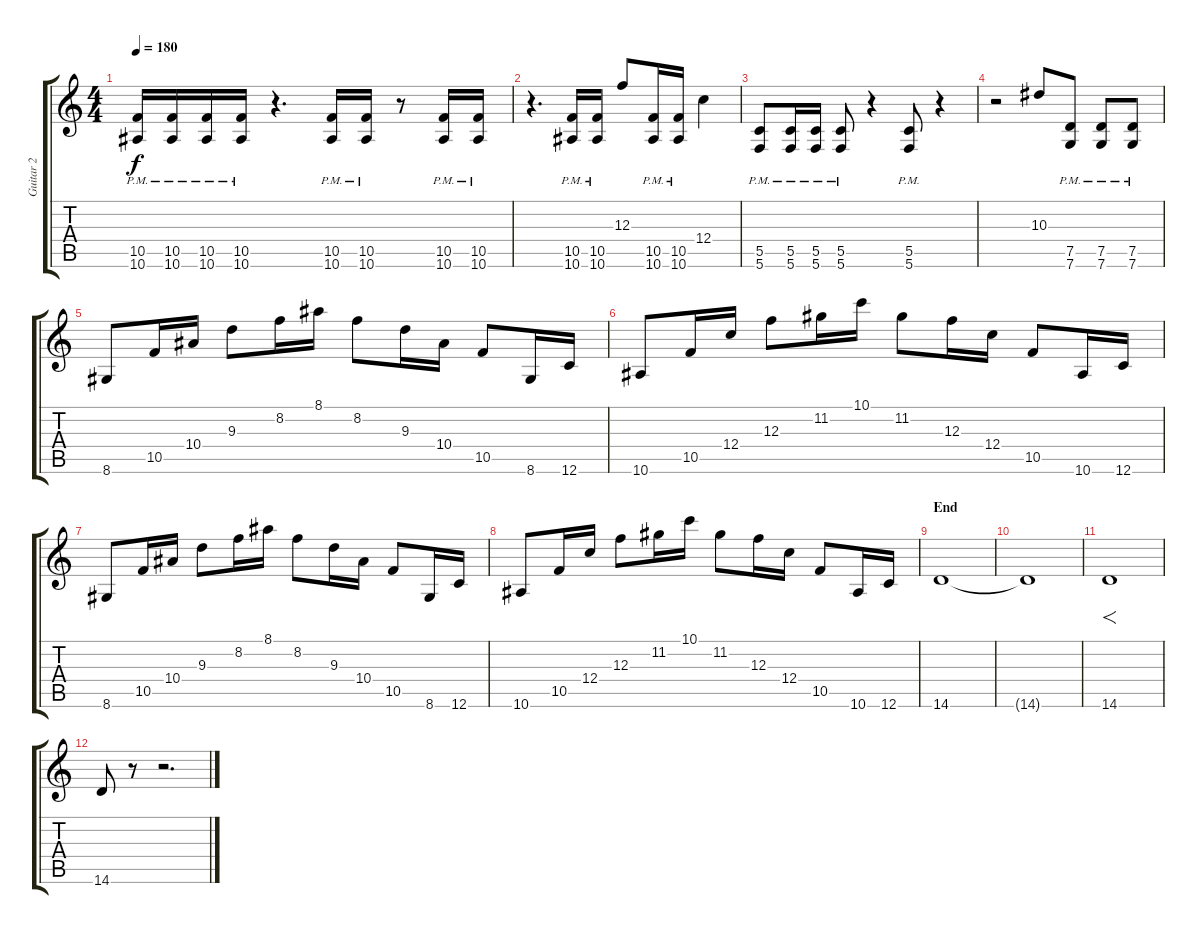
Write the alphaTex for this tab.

\track ("Guitar 2" "Guitar 2") {instrument distortionguitar}
\staff {score tabs}
\tuning (D4 A3 F3 C3 G2 C2) {hide}
\ts (4 4)
\tempo 180
\clef g2
\ks c
(10.5{pm} 10.6{pm}).16{dy f} (10.5{pm} 10.6{pm}).16 (10.5{pm} 10.6{pm}).16 (10.5{pm} 10.6{pm}).16 r.4{d} (10.5{pm} 10.6{pm}).16 (10.5{pm} 10.6{pm}).16 r.8 (10.5{pm} 10.6{pm}).16 (10.5{pm} 10.6{pm}).16 |
r.4{d} (10.5{pm} 10.6{pm}).16 (10.5{pm} 10.6{pm}).16 12.3.8 (10.5{pm} 10.6{pm}).16 (10.5{pm} 10.6{pm}).16 12.4.4 |
(5.5{pm} 5.6{pm}).8 (5.5{pm} 5.6{pm}).16 (5.5{pm} 5.6{pm}).16 (5.5{pm} 5.6{pm}).8 r.4 (5.5{pm} 5.6{pm}).8 r.4 |
r.2 10.3.8 (7.5{pm} 7.6{pm}).8 (7.5{pm} 7.6{pm}).8 (7.5{pm} 7.6{pm}).8 |
8.6.8 10.5.16 10.4.16 9.3.8 8.2.16 8.1.16 8.2.8 9.3.16 10.4.16 10.5.8 8.6.16 12.6.16 |
10.6.8 10.5.16 12.4.16 12.3.8 11.2.16 10.1.16 11.2.8 12.3.16 12.4.16 10.5.8 10.6.16 12.6.16 |
8.6.8 10.5.16 10.4.16 9.3.8 8.2.16 8.1.16 8.2.8 9.3.16 10.4.16 10.5.8 8.6.16 12.6.16 |
10.6.8 10.5.16 12.4.16 12.3.8 11.2.16 10.1.16 11.2.8 12.3.16 12.4.16 10.5.8 10.6.16 12.6.16 |
\section ("" "End")
14.6.1{volume 0} |
14.6{t}.1 |
14.6.1{f volume 13} |
14.6.8 r.8 r.2{d}
